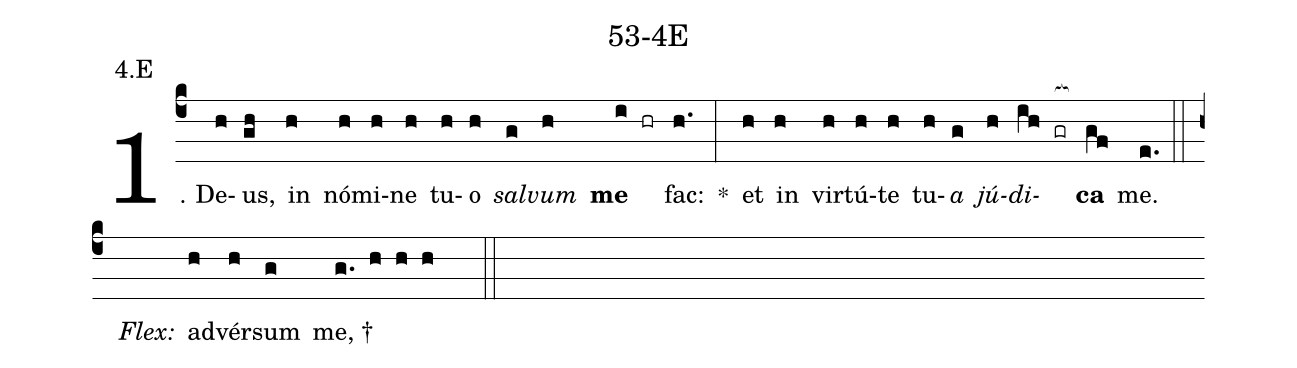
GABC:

name: 53-4E;
annotation: 4.E;
%%
(c4)1. De(h)us,(gh) in(h) nó(h)mi(h)ne(h) tu(h)o(h) <i>sal</i>(g)<i>vum</i>(h) <b>me</b>(i hr) fac:(h.) *(:) et(h) in(h) vir(h)tú(h)te(h) tu(h)<i>a</i>(g) <i>jú</i>(h)<i>di</i>(ih gr[ocb:1{])<b>ca</b>(gf[ocb:0}]) me.(e.) (::)
<i>Flex:</i>()  ad(h)vér(h)sum(g) me, †(g. h h h  ::)
